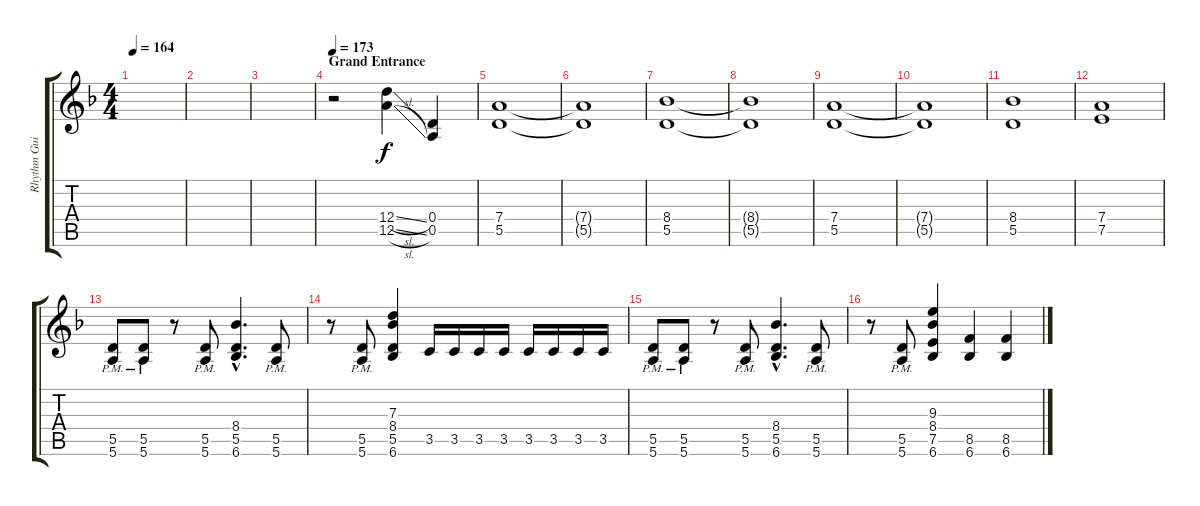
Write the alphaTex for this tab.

\track ("Rhythm Guitar 1" "Rhythm Gui") {instrument distortionguitar}
\staff {score tabs}
\tuning (E4 B3 G3 D3 A2 E2) {hide}
\ts (4 4)
\tempo 164
\clef g2
\ks dminor
|
|
|
\section ("" "Grand Entrance")
\tempo 173
r.2 (12.4{sl} 12.5{sl}).4 (0.4 0.5).4 |
(7.4 5.5).1 |
(7.4{t} 5.5{t}).1 |
(8.4 5.5).1 |
(8.4{t} 5.5{t}).1 |
(7.4 5.5).1 |
(7.4{t} 5.5{t}).1 |
(8.4 5.5).1 |
(7.4 7.5).1 |
(5.5{pm} 5.6{pm}).8 (5.5{pm} 5.6{pm}).8 r.8 (5.5{pm} 5.6{pm}).8 (8.4{hac} 5.5{hac} 6.6{hac}).4{d} (5.5{pm} 5.6{pm}).8 |
r.8 (5.5{pm} 5.6{pm}).8 (7.3 8.4 5.5 6.6).4 3.5.16 3.5.16 3.5.16 3.5.16 3.5.16 3.5.16 3.5.16 3.5.16 |
(5.5{pm} 5.6{pm}).8 (5.5{pm} 5.6{pm}).8 r.8 (5.5{pm} 5.6{pm}).8 (8.4{hac} 5.5{hac} 6.6{hac}).4{d} (5.5{pm} 5.6{pm}).8 |
r.8 (5.5{pm} 5.6{pm}).8 (9.3 8.4 7.5 6.6).4 (8.5 6.6).4 (8.5 6.6).4
